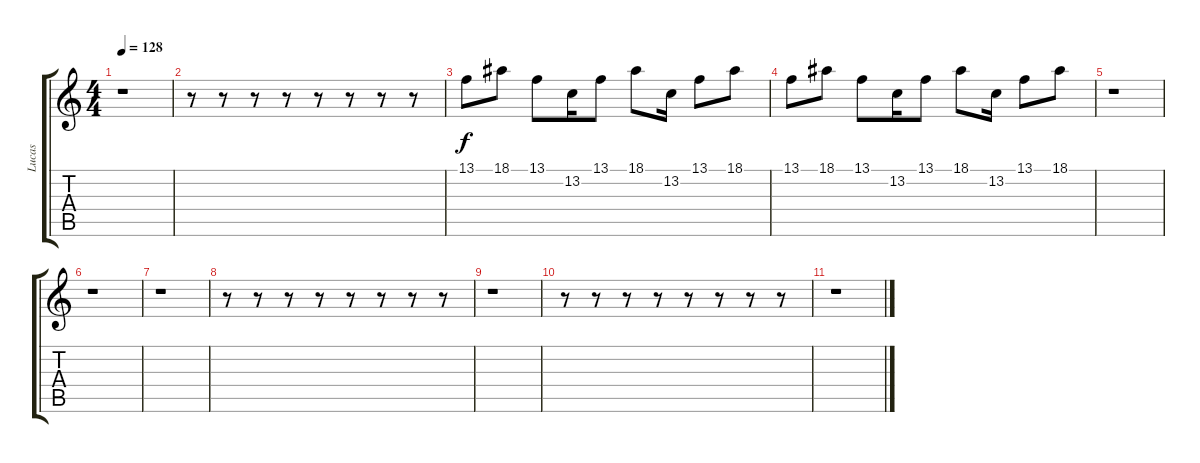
\track ("Lucas" "Lucas") {instrument lead1square}
\staff {score tabs}
\tuning (E4 B3 G3 D3 A2 E2) {hide}
\ts (4 4)
\tempo 128
\clef g2
\ks c
r.1{dy f} |
r.8 r.8 r.8 r.8 r.8 r.8 r.8 r.8 |
13.1.8 18.1.8 13.1.8 13.2.16 13.1.8 18.1.8 13.2.16 13.1.8 18.1.8 |
13.1.8 18.1.8 13.1.8 13.2.16 13.1.8 18.1.8 13.2.16 13.1.8 18.1.8 |
r.1 |
r.1 |
r.1 |
r.8 r.8 r.8 r.8 r.8 r.8 r.8 r.8 |
r.1 |
r.8 r.8 r.8 r.8 r.8 r.8 r.8 r.8 |
r.1
